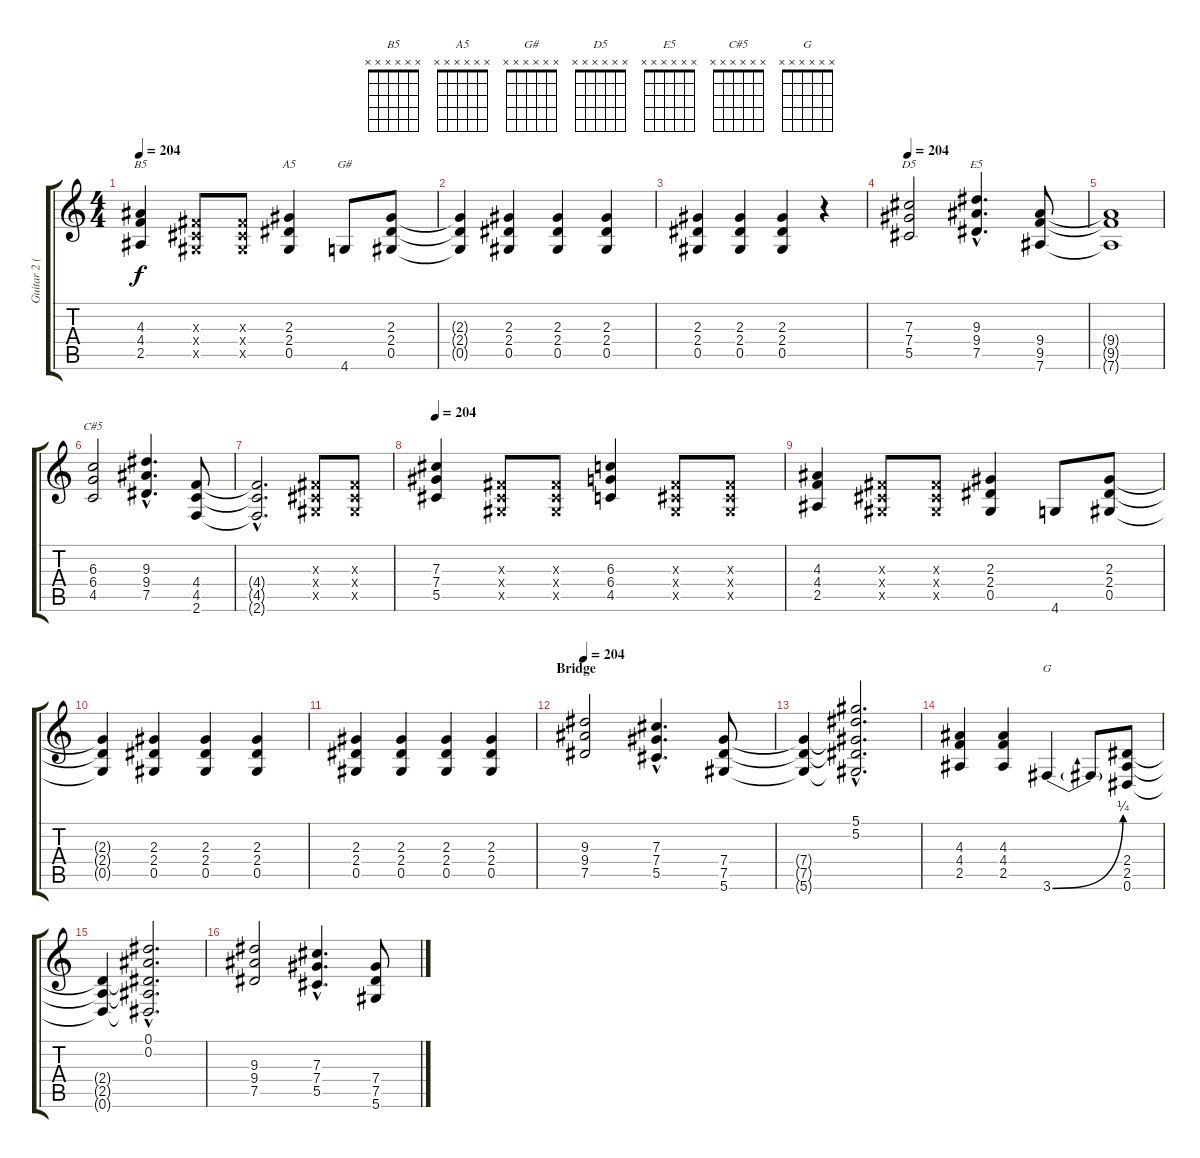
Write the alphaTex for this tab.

\track ("Guitar 2 (Izzy)" "Guitar 2 (") {instrument overdrivenguitar}
\staff {score tabs}
\tuning (Eb4 Bb3 Gb3 Db3 Ab2 Eb2) {hide}
\chord ("B5" x x x x x x)
\chord ("A5" x x x x x x)
\chord ("G#" x x x x x x)
\chord ("D5" x x x x x x)
\chord ("E5" x x x x x x)
\chord ("C#5" x x x x x x)
\chord ("G" x x x x x x)
\ts (4 4)
\tempo 204
\clef g2
\ks c
(4.3 4.4 2.5).4{ch "B5" dy f} (0.3{x} 0.4{x} 0.5{x}).8 (0.3{x} 0.4{x} 0.5{x}).8 (2.3 2.4 0.5).4{ch "A5"} 4.6.8{ch "G#"} (2.3 2.4 0.5).8 |
(2.3{t} 2.4{t} 0.5{t}).4 (2.3 2.4 0.5).4 (2.3 2.4 0.5).4 (2.3 2.4 0.5).4 |
(2.3 2.4 0.5).4 (2.3 2.4 0.5).4 (2.3 2.4 0.5).4 r.4 |
\tempo 204
(7.3 7.4 5.5).2{ch "D5"} (9.3{hac} 9.4{hac} 7.5{hac}).4{d ch "E5"} (9.4 9.5 7.6).8 |
(9.4{t} 9.5{t} 7.6{t}).1 |
(6.3 6.4 4.5).2{ch "C#5"} (9.3{hac} 9.4{hac} 7.5{hac}).4{d} (4.4 4.5 2.6).8 |
(4.4{hac t} 4.5{hac t} 2.6{hac t}).2{d} (0.3{x} 0.4{x} 0.5{x}).8 (0.3{x} 0.4{x} 0.5{x}).8 |
\tempo 204
(7.3 7.4 5.5).4 (0.3{x} 0.4{x} 0.5{x}).8 (0.3{x} 0.4{x} 0.5{x}).8 (6.3 6.4 4.5).4 (0.3{x} 0.4{x} 0.5{x}).8 (0.3{x} 0.4{x} 0.5{x}).8 |
(4.3 4.4 2.5).4 (0.3{x} 0.4{x} 0.5{x}).8 (0.3{x} 0.4{x} 0.5{x}).8 (2.3 2.4 0.5).4 4.6.8 (2.3 2.4 0.5).8 |
(2.3{t} 2.4{t} 0.5{t}).4 (2.3 2.4 0.5).4 (2.3 2.4 0.5).4 (2.3 2.4 0.5).4 |
(2.3 2.4 0.5).4 (2.3 2.4 0.5).4 (2.3 2.4 0.5).4 (2.3 2.4 0.5).4 |
\section ("" "Bridge")
\tempo 204
(9.3 9.4 7.5).2 (7.3{hac} 7.4{hac} 5.5{hac}).4{d} (7.4 7.5 5.6).8 |
(7.4{t} 7.5{t} 5.6{t}).4 (5.1{hac} 5.2{hac} 7.4{hac t} 7.5{hac t} 5.6{hac t}).2{d} |
(4.3 4.4 2.5).4 (4.3 4.4 2.5).4 3.6{be (bend 0 0 60 1)}.4{ch "G"} 3.6{t}.8 (2.4 2.5 0.6).8 |
(2.4{t} 2.5{t} 0.6{t}).4 (0.1{hac} 0.2{hac} 2.4{hac t} 2.5{hac t} 0.6{hac t}).2{d} |
(9.3 9.4 7.5).2 (7.3{hac} 7.4{hac} 5.5{hac}).4{d} (7.4 7.5 5.6).8
